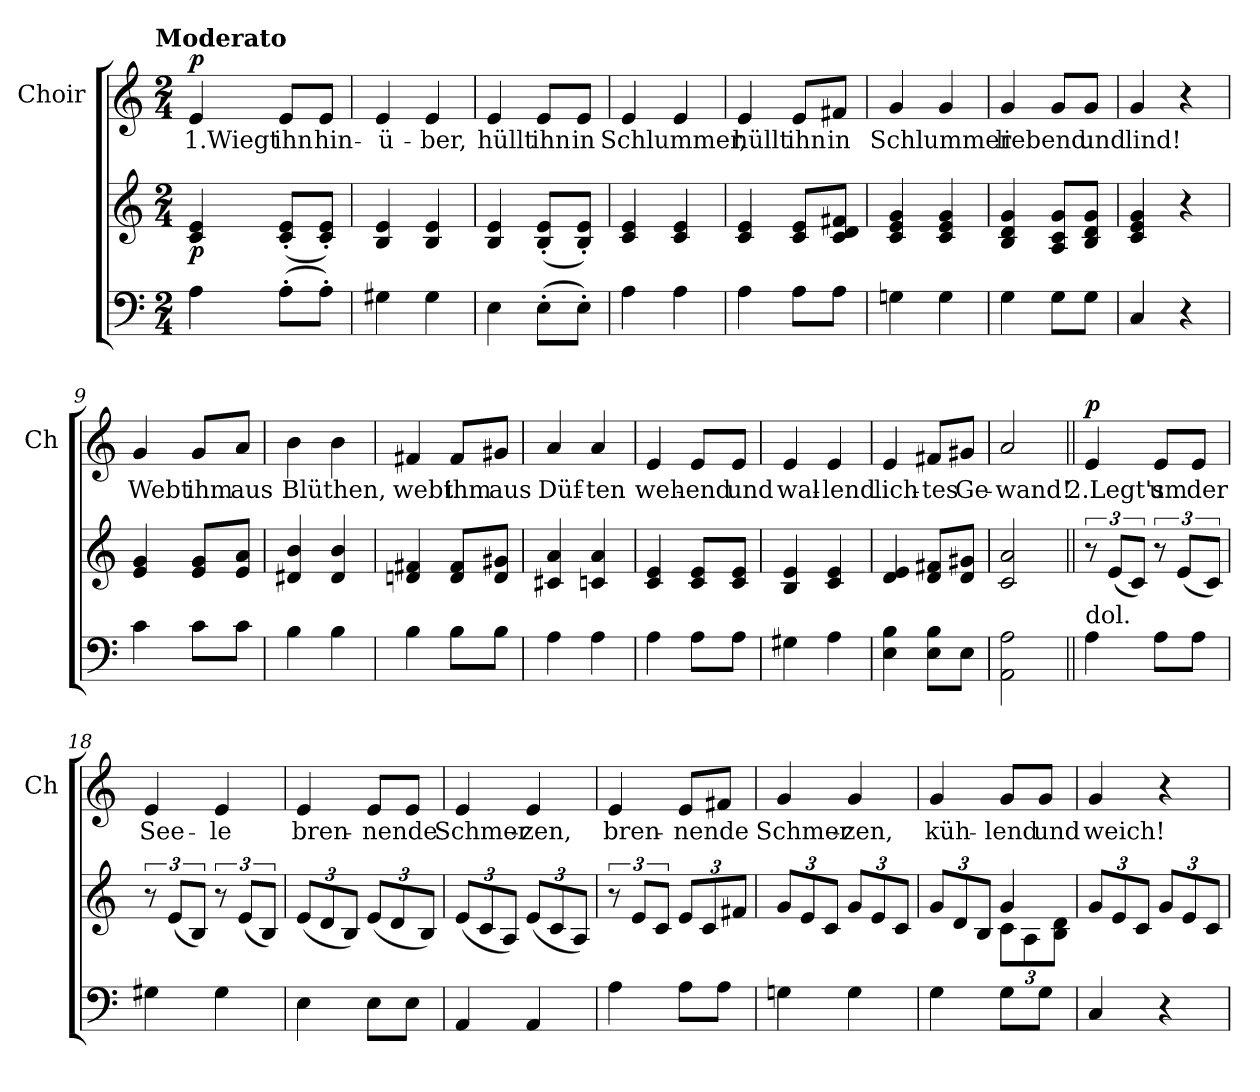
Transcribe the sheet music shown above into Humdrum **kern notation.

**kern	**kern	**dynam	**kern	**text	**dynam
*part2	*part2	*part2	*part1	*part1	*part1
*staff3	*staff2	*staff2/3	*staff1	*staff1	*staff1
*	*	*	*I"Choir	*	*
*	*	*	*I'Ch	*	*
*clefF4	*clefG2	*	*clefG2	*	*
*k[]	*k[]	*	*k[]	*	*
!!LO:TX:omd:t=Moderato
*M2/4	*M2/4	*	*M2/4	*	*
*MM114	*MM114	*	*MM114	*	*
=1	=1	=1	=1	=1	=1
!	!	!LO:DY:b	!	!	!LO:DY:b
4A\	4c/ 4e/	p	4e/	1.Wiegt	p
(>8A'\L	(<8c'/ 8e'/L	.	8e/L	ihn	.
8A'\J)	8c'/ 8e'/J)	.	8e/J	hin-	.
=2	=2	=2	=2	=2	=2
4G#X\	4B/ 4e/	.	4e/	-ü-	.
4G#\	4B/ 4e/	.	4e/	-ber,	.
=3	=3	=3	=3	=3	=3
4E\	4B/ 4e/	.	4e/	hüllt	.
(>8E'\L	(<8B'/ 8e'/L	.	8e/L	ihn	.
8E'\J)	8B'/ 8e'/J)	.	8e/J	in	.
=4	=4	=4	=4	=4	=4
4A\	4c/ 4e/	.	4e/	Schlummer,	.
4A\	4c/ 4e/	.	4e/	.	.
=5	=5	=5	=5	=5	=5
4A\	4c/ 4e/	.	4e/	hüllt	.
8A\L	8c/ 8e/L	.	8e/L	ihn	.
8A\J	8c/ 8d/ 8f#X/J	.	8f#X/J	in	.
=6	=6	=6	=6	=6	=6
4Gn\	4c/ 4e/ 4g/	.	4g/	Schlummer	.
4G\	4c/ 4e/ 4g/	.	4g/	.	.
!!LO:LB:g=z
=7	=7	=7	=7	=7	=7
4G\	4B/ 4d/ 4g/	.	4g/	liebend	.
8G\L	8A/ 8c/ 8g/L	.	8g/L	.	.
8G\J	8B/ 8d/ 8g/J	.	8g/J	und	.
=8	=8	=8	=8	=8	=8
4C/	4c/ 4e/ 4g/	.	4g/	lind!	.
4r	4r	.	4r	.	.
=9	=9	=9	=9	=9	=9
4c\	4e/ 4g/	.	4g/	Webt	.
8c\L	8e/ 8g/L	.	8g/L	ihm	.
8c\J	8e/ 8a/J	.	8a/J	aus	.
=10	=10	=10	=10	=10	=10
4B\	4d#X/ 4b/	.	4b\	Blüthen,	.
4B\	4d#/ 4b/	.	4b\	.	.
=11	=11	=11	=11	=11	=11
4B\	4dn/ 4f#X/	.	4f#X/	webt	.
8B\L	8d/ 8f#/L	.	8f#/L	ihm	.
8B\J	8d/ 8g#X/J	.	8g#X/J	aus	.
=12	=12	=12	=12	=12	=12
4A\	4c#X/ 4a/	.	4a/	Düf-	.
4A\	4cn/ 4a/	.	4a/	-ten	.
=13	=13	=13	=13	=13	=13
4A\	4c/ 4e/	.	4e/	weh-	.
8A\L	8c/ 8e/L	.	8e/L	-end	.
8A\J	8c/ 8e/J	.	8e/J	und	.
!!LO:LB:g=z
=14	=14	=14	=14	=14	=14
4G#X\	4B/ 4e/	.	4e/	wal-	.
4A\	4c/ 4e/	.	4e/	-lend	.
=15	=15	=15	=15	=15	=15
4E\ 4B\	4d/ 4e/	.	4e/	lich-	.
8E\ 8B\L	8d/ 8f#X/L	.	8f#X/L	-tes	.
8E\J	8d/ 8g#X/J	.	8g#X/J	Ge-	.
=16	=16	=16	=16	=16	=16
2AA\ 2A\	2c/ 2a/	.	2a/	-wand!	.
=17||	=17||	=17||	=17||	=17||	=17||
!LO:TX:a:t=dol.	!	!	!	!	!
!	!	!	!	!	!LO:DY:a
4A\	12r	.	4e/	2.Legt's	p
.	(<12e/L	.	.	.	.
.	12c/J)	.	.	.	.
8A\L	12r	.	8e/L	um	.
.	(<12e/L	.	.	.	.
8A\J	.	.	8e/J	der	.
.	12c/J)	.	.	.	.
=18	=18	=18	=18	=18	=18
4G#X\	12r	.	4e/	See-	.
.	(<12e/L	.	.	.	.
.	12B/J)	.	.	.	.
4G#\	12r	.	4e/	-le	.
.	(<12e/L	.	.	.	.
.	12B/J)	.	.	.	.
=19	=19	=19	=19	=19	=19
*	*Xbrackettup	*	*	*	*
4E\	(<12e/L	.	4e/	bren-	.
.	12d/	.	.	.	.
.	12B/J)	.	.	.	.
8E\L	(<12e/L	.	8e/L	-nende	.
.	12d/	.	.	.	.
8E\J	.	.	8e/J	.	.
.	12B/J)	.	.	.	.
!!LO:PB:g=z
=20	=20	=20	=20	=20	=20
4AA/	(<12e/L	.	4e/	Schmer-	.
.	12c/	.	.	.	.
.	12A/J)	.	.	.	.
4AA/	(<12e/L	.	4e/	-zen,	.
.	12c/	.	.	.	.
.	12A/J)	.	.	.	.
=21	=21	=21	=21	=21	=21
*	*brackettup	*	*	*	*
4A\	12r	.	4e/	bren-	.
.	12e/L	.	.	.	.
.	12c/J	.	.	.	.
*	*Xbrackettup	*	*	*	*
8A\L	12e/L	.	8e/L	-nende	.
.	12c/	.	.	.	.
8A\J	.	.	8f#X/J	.	.
.	12f#X/J	.	.	.	.
=22	=22	=22	=22	=22	=22
4Gn\	12g/L	.	4g/	Schmer-	.
.	12e/	.	.	.	.
.	12c/J	.	.	.	.
4G\	12g/L	.	4g/	-zen,	.
.	12e/	.	.	.	.
.	12c/J	.	.	.	.
=23	=23	=23	=23	=23	=23
*	*^	*	*	*	*
4G\	12g/L	4ryy	.	4g/	küh-	.
.	12d/	.	.	.	.	.
.	12B/J	.	.	.	.	.
8G\L	12c\L	4g/	.	8g/L	-lend	.
.	12A\	.	.	.	.	.
8G\J	.	.	.	8g/J	und	.
.	12B\ 12d\J	.	.	.	.	.
*	*v	*v	*	*	*	*
=24	=24	=24	=24	=24	=24
4C/	12g/L	.	4g/	weich!	.
.	12e/	.	.	.	.
.	12c/J	.	.	.	.
4r	12g/L	.	4r	.	.
.	12e/	.	.	.	.
.	12c/J	.	.	.	.
=	=	=	=	=	=
*-	*-	*-	*-	*-	*-
